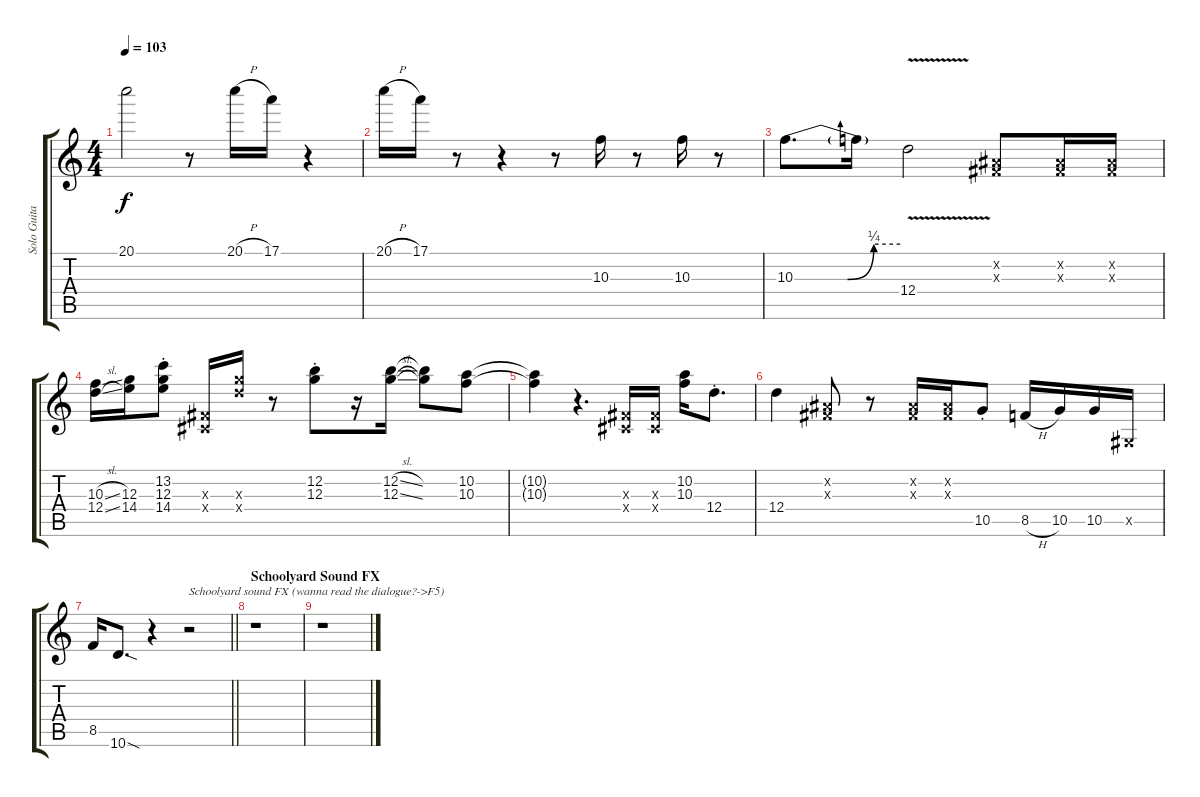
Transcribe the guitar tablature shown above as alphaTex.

\track ("Solo Guitar ( David Gilmour )" "Solo Guita") {instrument electricguitarjazz}
\staff {score tabs}
\tuning (E4 B3 G3 D3 A2 E2) {hide}
\ts (4 4)
\tempo 103
\clef g2
\ks c
20.1{t}.2{dy f} r.8 20.1{h}.16 17.1.16 r.4 |
20.1{h}.16 17.1.16 r.8 r.4 r.8 10.3.16 r.8 10.3.16 r.8 |
10.3{be (custom 0 0 30 0 45 1 60 1)}.8{d} 10.3{t}.16 12.4{v}.2 (-1.2{x} -1.3{x}).8 (-1.2{x} -1.3{x}).16 (-1.2{x} -1.3{x}).16 |
(10.3{sl} 12.4{sl}).16 (12.3 14.4).16 (13.2{st} 12.3{st} 14.4{st}).8 (-1.3{x} -1.4{x}).16 (12.3{x} 12.4{x}).16 r.8 (12.2{st} 12.3{st}).8 r.16 (12.2{sl} 12.3{sl}).16 (12.2{t} 12.3{t}).8 (10.2 10.3).8 |
(10.2{t} 10.3{t}).4 r.4{d} (-1.3{x} -1.4{x}).16 (-1.3{x} -1.4{x}).16 (10.2 10.3).16 12.4{st}.8{d} |
12.4.4 (-1.2{x} -1.3{x}).8 r.8 (-1.2{x} -1.3{x}).16 (-1.2{x} -1.3{x}).16 10.5{st}.8 8.5{h}.16 10.5.16 10.5.16 -1.5{x}.16 |
\barLineRight lightlight
8.5.16 10.6{sod}.8{d} r.4 r.2{txt "Schoolyard sound FX (wanna read the dialogue?->F5)"} |
\section ("" "Schoolyard Sound FX")
r.1 |
r.1
